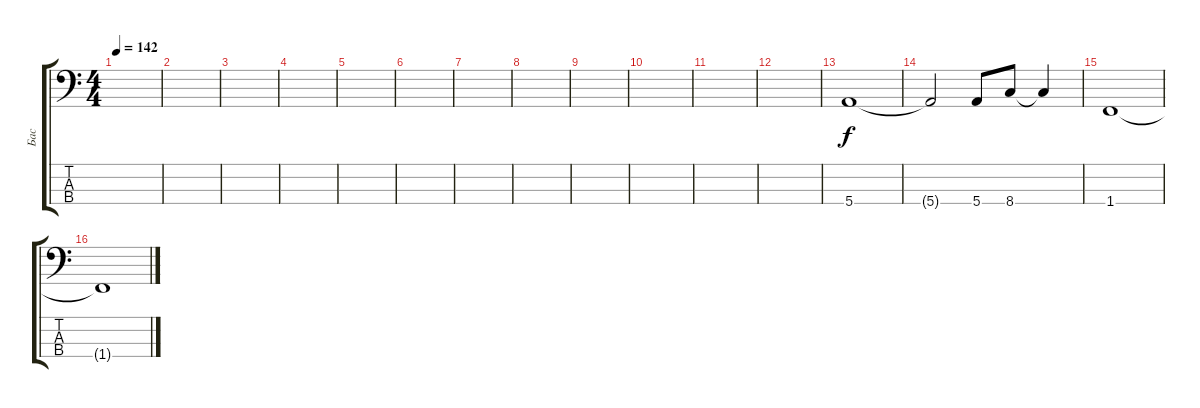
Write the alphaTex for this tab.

\track ("Бас" "Бас") {instrument electricbassfinger}
\staff {score tabs}
\tuning (G2 D2 A1 E1) {hide}
\ts (4 4)
\tempo 142
\clef f4
\ks c
|
|
|
|
|
|
|
|
|
|
|
|
5.4.1 |
5.4{t}.2 5.4.8 8.4.8 8.4{t}.4 |
1.4.1 |
1.4{t}.1
